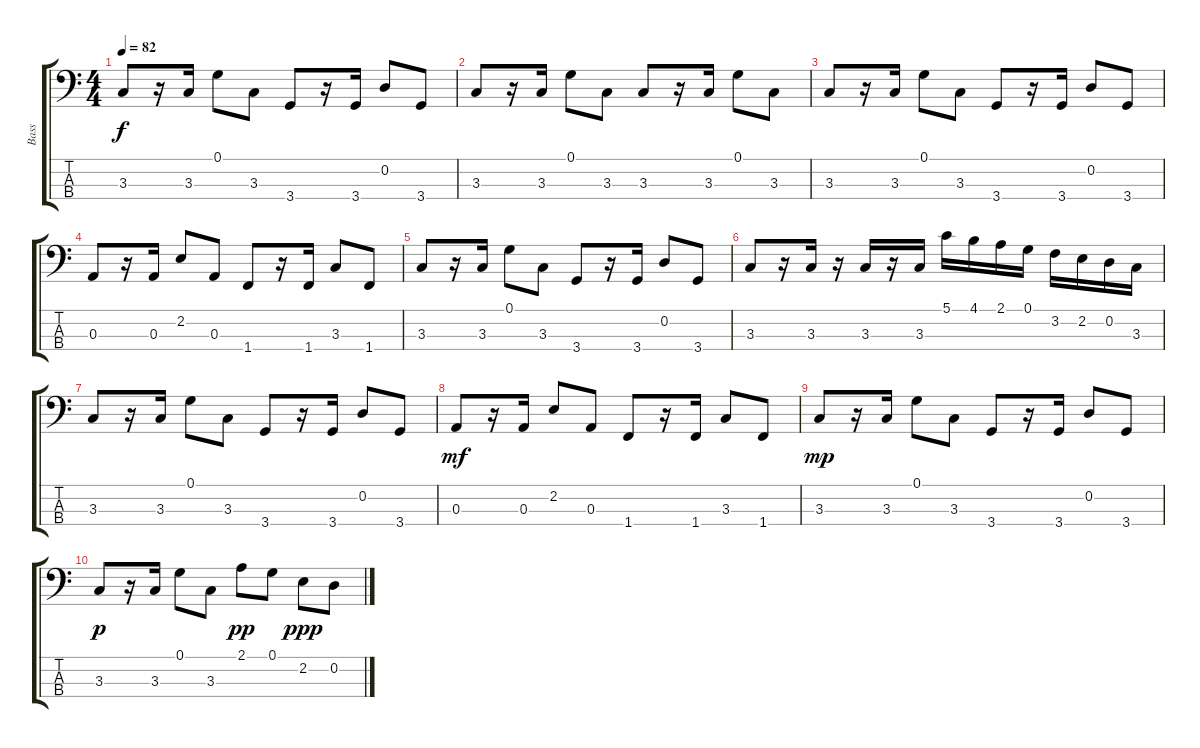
\track ("Bass" "Bass") {instrument electricbassfinger}
\staff {score tabs}
\tuning (G2 D2 A1 E1) {hide}
\ts (4 4)
\tempo 82
\clef f4
\ks c
3.3.8{dy f} r.16 3.3.16 0.1.8 3.3.8 3.4.8 r.16 3.4.16 0.2.8 3.4.8 |
3.3.8 r.16 3.3.16 0.1.8 3.3.8 3.3.8 r.16 3.3.16 0.1.8 3.3.8 |
3.3.8 r.16 3.3.16 0.1.8 3.3.8 3.4.8 r.16 3.4.16 0.2.8 3.4.8 |
0.3.8 r.16 0.3.16 2.2.8 0.3.8 1.4.8 r.16 1.4.16 3.3.8 1.4.8 |
3.3.8 r.16 3.3.16 0.1.8 3.3.8 3.4.8 r.16 3.4.16 0.2.8 3.4.8 |
3.3.8 r.16 3.3.16 r.16 3.3.16 r.16 3.3.16 5.1.16 4.1.16 2.1.16 0.1.16 3.2.16 2.2.16 0.2.16 3.3.16 |
3.3.8 r.16 3.3.16 0.1.8 3.3.8 3.4.8 r.16 3.4.16 0.2.8 3.4.8 |
0.3.8{dy mf} r.16 0.3.16 2.2.8 0.3.8 1.4.8 r.16 1.4.16 3.3.8 1.4.8 |
3.3.8{dy mp} r.16 3.3.16 0.1.8 3.3.8 3.4.8 r.16 3.4.16 0.2.8 3.4.8 |
3.3.8{dy p} r.16 3.3.16 0.1.8 3.3.8 2.1.8{dy pp} 0.1.8 2.2.8{dy ppp} 0.2.8
